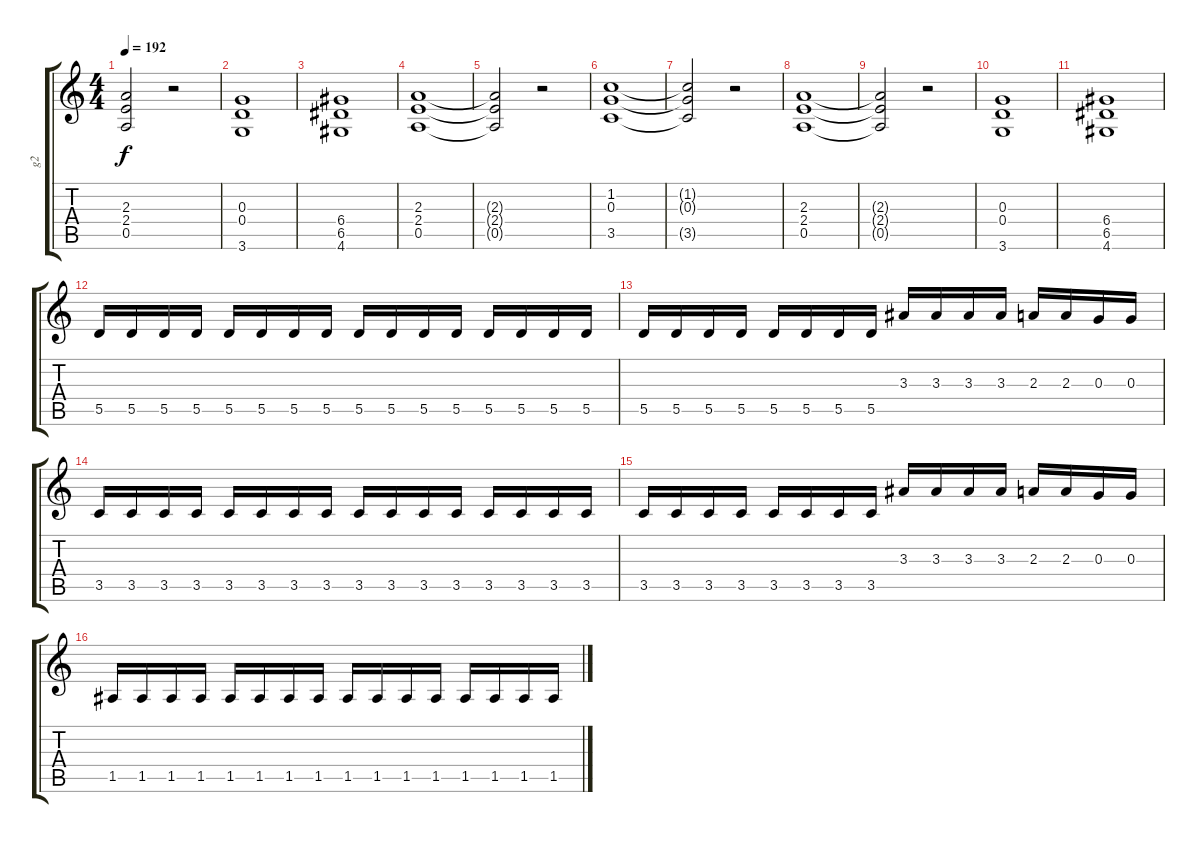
\track ("g2" "g2") {instrument overdrivenguitar}
\staff {score tabs}
\tuning (E4 B3 G3 D3 A2 E2) {hide}
\ts (4 4)
\tempo 192
\clef g2
\ks c
(2.3{t} 2.4{t} 0.5{t}).2{dy f} r.2 |
(0.3 0.4 3.6).1 |
(6.4 6.5 4.6).1 |
(2.3 2.4 0.5).1 |
(2.3{t} 2.4{t} 0.5{t}).2 r.2 |
(1.2 0.3 3.5).1 |
(1.2{t} 0.3{t} 3.5{t}).2 r.2 |
(2.3 2.4 0.5).1 |
(2.3{t} 2.4{t} 0.5{t}).2 r.2 |
(0.3 0.4 3.6).1 |
(6.4 6.5 4.6).1 |
5.5.16{volume 16 balance 4} 5.5.16 5.5.16 5.5.16 5.5.16 5.5.16 5.5.16 5.5.16 5.5.16 5.5.16 5.5.16 5.5.16 5.5.16 5.5.16 5.5.16 5.5.16 |
5.5.16 5.5.16 5.5.16 5.5.16 5.5.16 5.5.16 5.5.16 5.5.16 3.3.16 3.3.16 3.3.16 3.3.16 2.3.16 2.3.16 0.3.16 0.3.16 |
3.5.16 3.5.16 3.5.16 3.5.16 3.5.16 3.5.16 3.5.16 3.5.16 3.5.16 3.5.16 3.5.16 3.5.16 3.5.16 3.5.16 3.5.16 3.5.16 |
3.5.16 3.5.16 3.5.16 3.5.16 3.5.16 3.5.16 3.5.16 3.5.16 3.3.16 3.3.16 3.3.16 3.3.16 2.3.16 2.3.16 0.3.16 0.3.16 |
1.5.16 1.5.16 1.5.16 1.5.16 1.5.16 1.5.16 1.5.16 1.5.16 1.5.16 1.5.16 1.5.16 1.5.16 1.5.16 1.5.16 1.5.16 1.5.16
